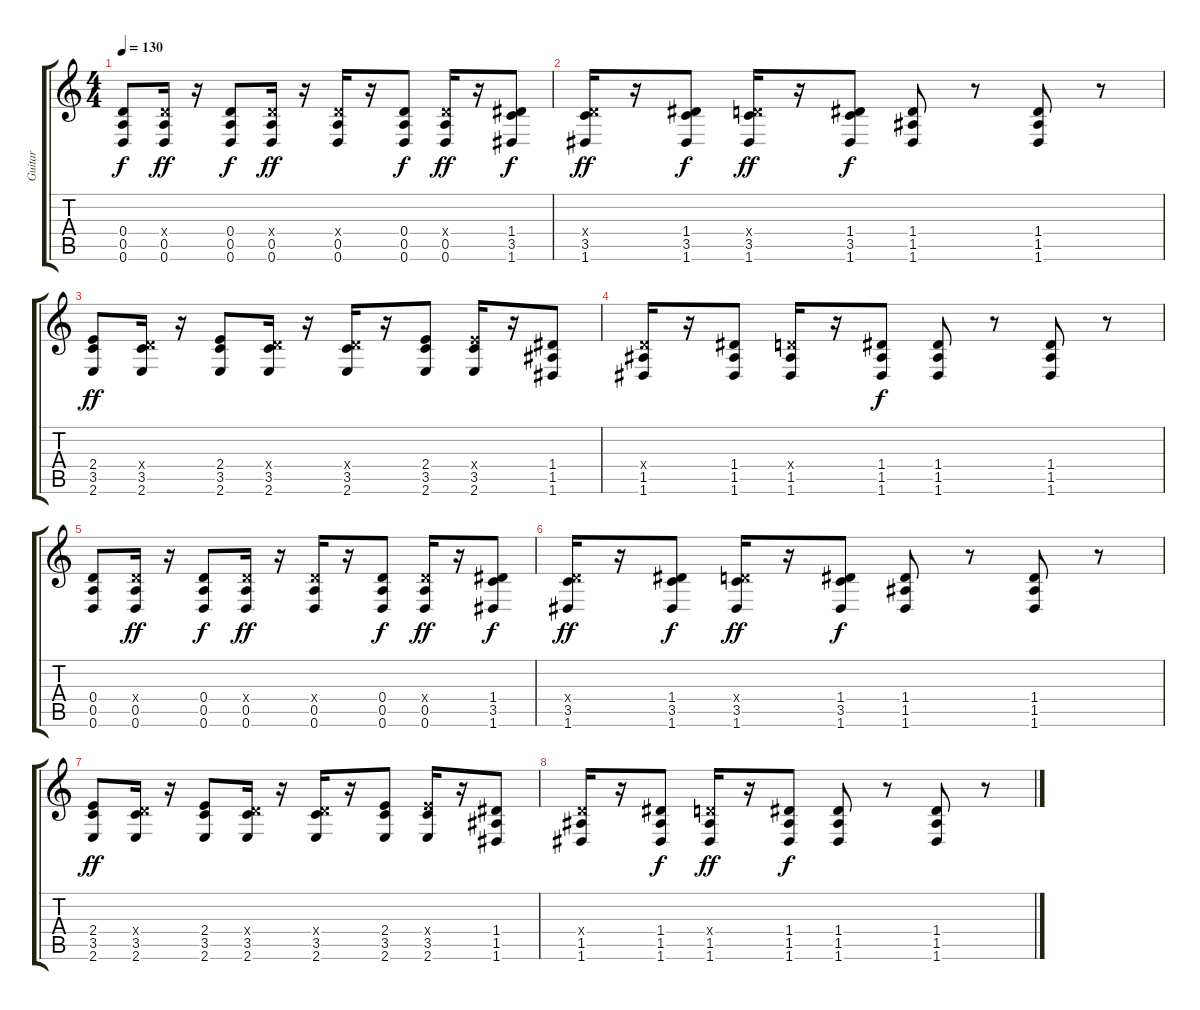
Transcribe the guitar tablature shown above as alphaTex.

\track ("Guitar" "Guitar") {instrument overdrivenguitar}
\staff {score tabs}
\tuning (E4 B3 G3 D3 A2 D2) {hide}
\ts (4 4)
\tempo 130
\clef g2
\ks c
(0.4 0.5 0.6).8{dy f} (0.4{x} 0.5 0.6).16{dy ff} r.16 (0.4 0.5 0.6).8{dy f} (0.4{x} 0.5 0.6).16{dy ff} r.16 (0.4{x} 0.5 0.6).16 r.16 (0.4 0.5 0.6).8{dy f} (0.4{x} 0.5 0.6).16{dy ff} r.16 (1.4 3.5 1.6).8{dy f} |
(0.4{x} 3.5 1.6).16{dy ff} r.16 (1.4 3.5 1.6).8{dy f} (0.4{x} 3.5 1.6).16{dy ff} r.16 (1.4 3.5 1.6).8{dy f} (1.4 1.5 1.6).8 r.8 (1.4 1.5 1.6).8 r.8 |
(2.4 3.5 2.6).8{dy ff} (0.4{x} 3.5 2.6).16 r.16 (2.4 3.5 2.6).8 (0.4{x} 3.5 2.6).16 r.16 (0.4{x} 3.5 2.6).16 r.16 (2.4 3.5 2.6).8 (2.4{x} 3.5 2.6).16 r.16 (1.4 1.5 1.6).8 |
(0.4{x} 1.5 1.6).16 r.16 (1.4 1.5 1.6).8 (0.4{x} 1.5 1.6).16 r.16 (1.4 1.5 1.6).8{dy f} (1.4 1.5 1.6).8 r.8 (1.4 1.5 1.6).8 r.8 |
(0.4 0.5 0.6).8 (0.4{x} 0.5 0.6).16{dy ff} r.16 (0.4 0.5 0.6).8{dy f} (0.4{x} 0.5 0.6).16{dy ff} r.16 (0.4{x} 0.5 0.6).16 r.16 (0.4 0.5 0.6).8{dy f} (0.4{x} 0.5 0.6).16{dy ff} r.16 (1.4 3.5 1.6).8{dy f} |
(0.4{x} 3.5 1.6).16{dy ff} r.16 (1.4 3.5 1.6).8{dy f} (0.4{x} 3.5 1.6).16{dy ff} r.16 (1.4 3.5 1.6).8{dy f} (1.4 1.5 1.6).8 r.8 (1.4 1.5 1.6).8 r.8 |
(2.4 3.5 2.6).8{dy ff} (0.4{x} 3.5 2.6).16 r.16 (2.4 3.5 2.6).8 (0.4{x} 3.5 2.6).16 r.16 (0.4{x} 3.5 2.6).16 r.16 (2.4 3.5 2.6).8 (2.4{x} 3.5 2.6).16 r.16 (1.4 1.5 1.6).8 |
(0.4{x} 1.5 1.6).16 r.16 (1.4 1.5 1.6).8{dy f} (0.4{x} 1.5 1.6).16{dy ff} r.16 (1.4 1.5 1.6).8{dy f} (1.4 1.5 1.6).8 r.8 (1.4 1.5 1.6).8 r.8
